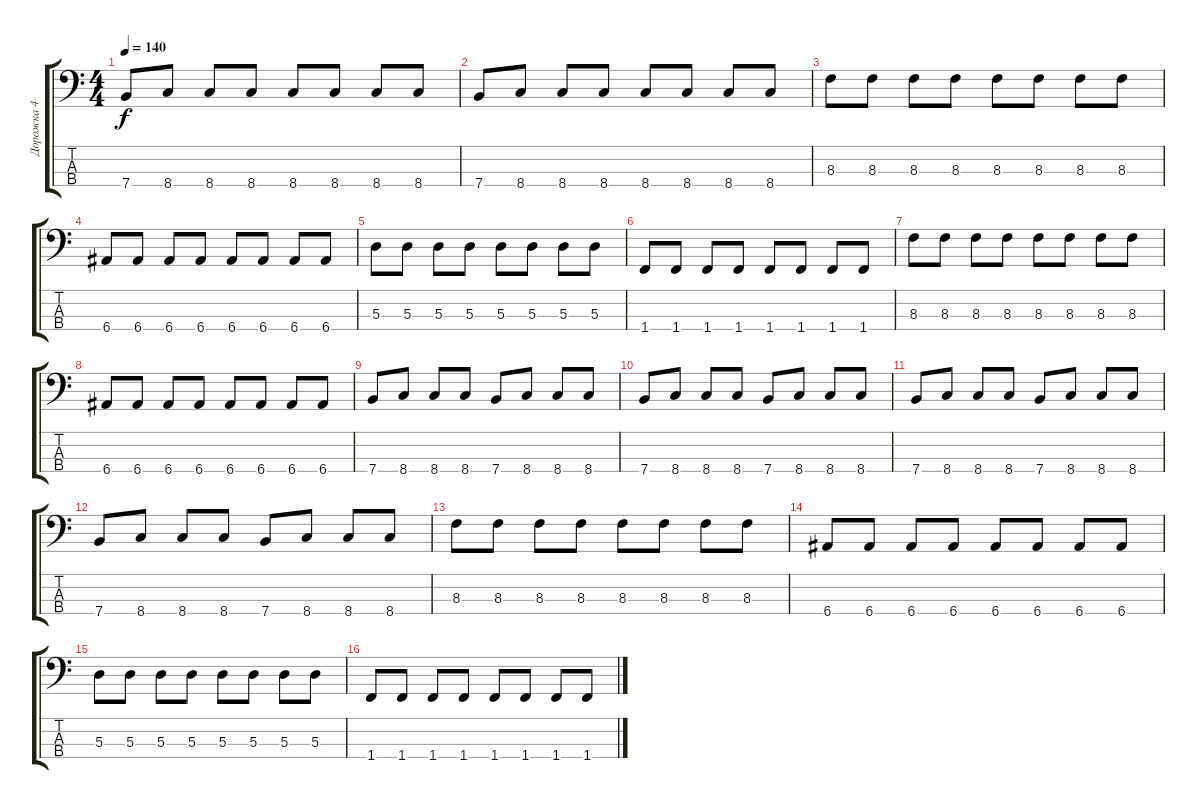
\track ("Дорожка 4" "Дорожка 4") {instrument electricbassfinger}
\staff {score tabs}
\tuning (G2 D2 A1 E1) {hide}
\ts (4 4)
\tempo 140
\clef f4
\ks c
7.4.8{dy f} 8.4.8 8.4.8 8.4.8 8.4.8 8.4.8 8.4.8 8.4.8 |
7.4.8 8.4.8 8.4.8 8.4.8 8.4.8 8.4.8 8.4.8 8.4.8 |
8.3.8 8.3.8 8.3.8 8.3.8 8.3.8 8.3.8 8.3.8 8.3.8 |
6.4.8 6.4.8 6.4.8 6.4.8 6.4.8 6.4.8 6.4.8 6.4.8 |
5.3.8 5.3.8 5.3.8 5.3.8 5.3.8 5.3.8 5.3.8 5.3.8 |
1.4.8 1.4.8 1.4.8 1.4.8 1.4.8 1.4.8 1.4.8 1.4.8 |
8.3.8 8.3.8 8.3.8 8.3.8 8.3.8 8.3.8 8.3.8 8.3.8 |
6.4.8 6.4.8 6.4.8 6.4.8 6.4.8 6.4.8 6.4.8 6.4.8 |
7.4.8 8.4.8 8.4.8 8.4.8 7.4.8 8.4.8 8.4.8 8.4.8 |
7.4.8 8.4.8 8.4.8 8.4.8 7.4.8 8.4.8 8.4.8 8.4.8 |
7.4.8 8.4.8 8.4.8 8.4.8 7.4.8 8.4.8 8.4.8 8.4.8 |
7.4.8 8.4.8 8.4.8 8.4.8 7.4.8 8.4.8 8.4.8 8.4.8 |
8.3.8 8.3.8 8.3.8 8.3.8 8.3.8 8.3.8 8.3.8 8.3.8 |
6.4.8 6.4.8 6.4.8 6.4.8 6.4.8 6.4.8 6.4.8 6.4.8 |
5.3.8 5.3.8 5.3.8 5.3.8 5.3.8 5.3.8 5.3.8 5.3.8 |
1.4.8 1.4.8 1.4.8 1.4.8 1.4.8 1.4.8 1.4.8 1.4.8
